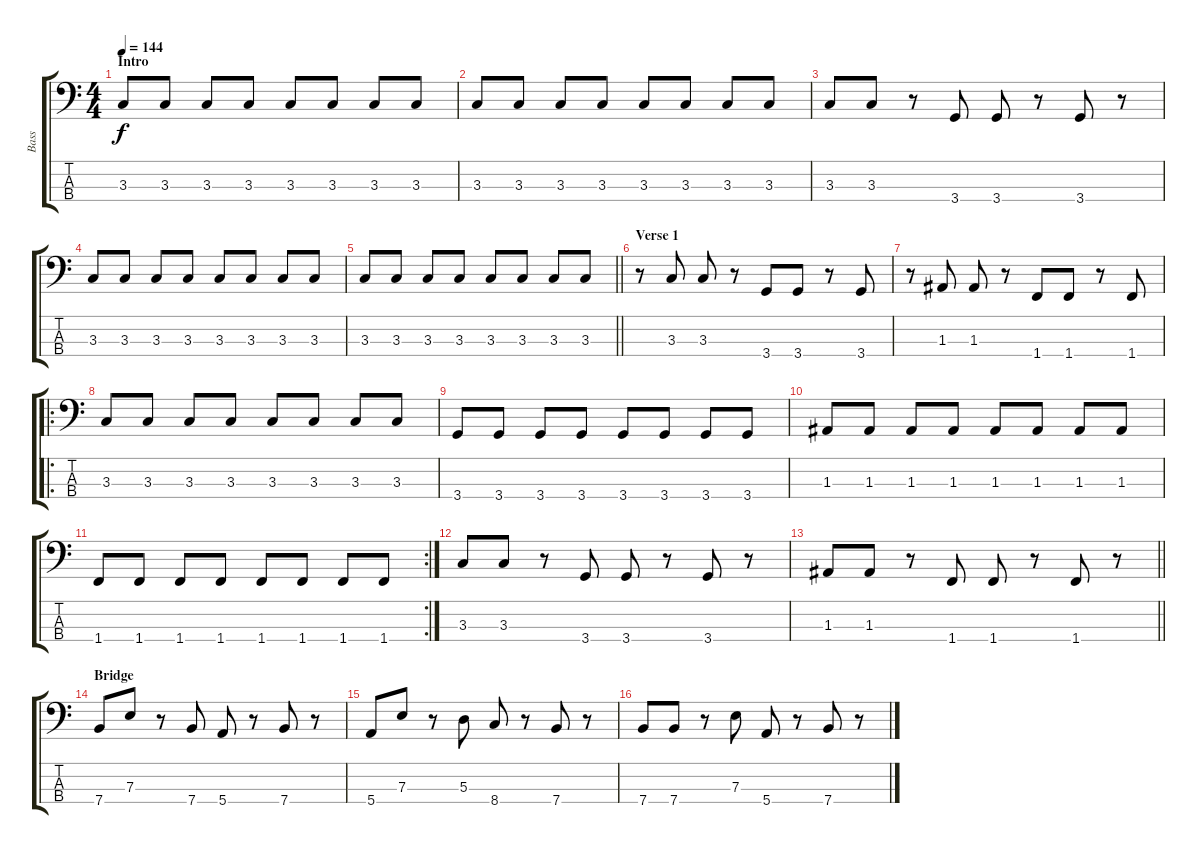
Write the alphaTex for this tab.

\track ("Bass" "Bass") {instrument electricbassfinger}
\staff {score tabs}
\tuning (G2 D2 A1 E1) {hide}
\ts (4 4)
\section ("" "Intro")
\tempo 144
\clef f4
\ks c
3.3.8{dy f instrument electricbassfinger} 3.3.8 3.3.8 3.3.8 3.3.8 3.3.8 3.3.8 3.3.8 |
3.3.8 3.3.8 3.3.8 3.3.8 3.3.8 3.3.8 3.3.8 3.3.8 |
3.3.8 3.3.8 r.8 3.4.8 3.4.8 r.8 3.4.8 r.8 |
3.3.8 3.3.8 3.3.8 3.3.8 3.3.8 3.3.8 3.3.8 3.3.8 |
\barLineRight lightlight
3.3.8 3.3.8 3.3.8 3.3.8 3.3.8 3.3.8 3.3.8 3.3.8 |
\section ("" "Verse 1")
r.8 3.3.8 3.3.8 r.8 3.4.8 3.4.8 r.8 3.4.8 |
r.8 1.3.8 1.3.8 r.8 1.4.8 1.4.8 r.8 1.4.8 |
\ro
3.3.8 3.3.8 3.3.8 3.3.8 3.3.8 3.3.8 3.3.8 3.3.8 |
3.4.8 3.4.8 3.4.8 3.4.8 3.4.8 3.4.8 3.4.8 3.4.8 |
1.3.8 1.3.8 1.3.8 1.3.8 1.3.8 1.3.8 1.3.8 1.3.8 |
\rc 2
1.4.8 1.4.8 1.4.8 1.4.8 1.4.8 1.4.8 1.4.8 1.4.8 |
3.3.8 3.3.8 r.8 3.4.8 3.4.8 r.8 3.4.8 r.8 |
\barLineRight lightlight
1.3.8 1.3.8 r.8 1.4.8 1.4.8 r.8 1.4.8 r.8 |
\section ("" "Bridge")
7.4.8 7.3.8 r.8 7.4.8 5.4.8 r.8 7.4.8 r.8 |
5.4.8 7.3.8 r.8 5.3.8 8.4.8 r.8 7.4.8 r.8 |
7.4.8 7.4.8 r.8 7.3.8 5.4.8 r.8 7.4.8 r.8
